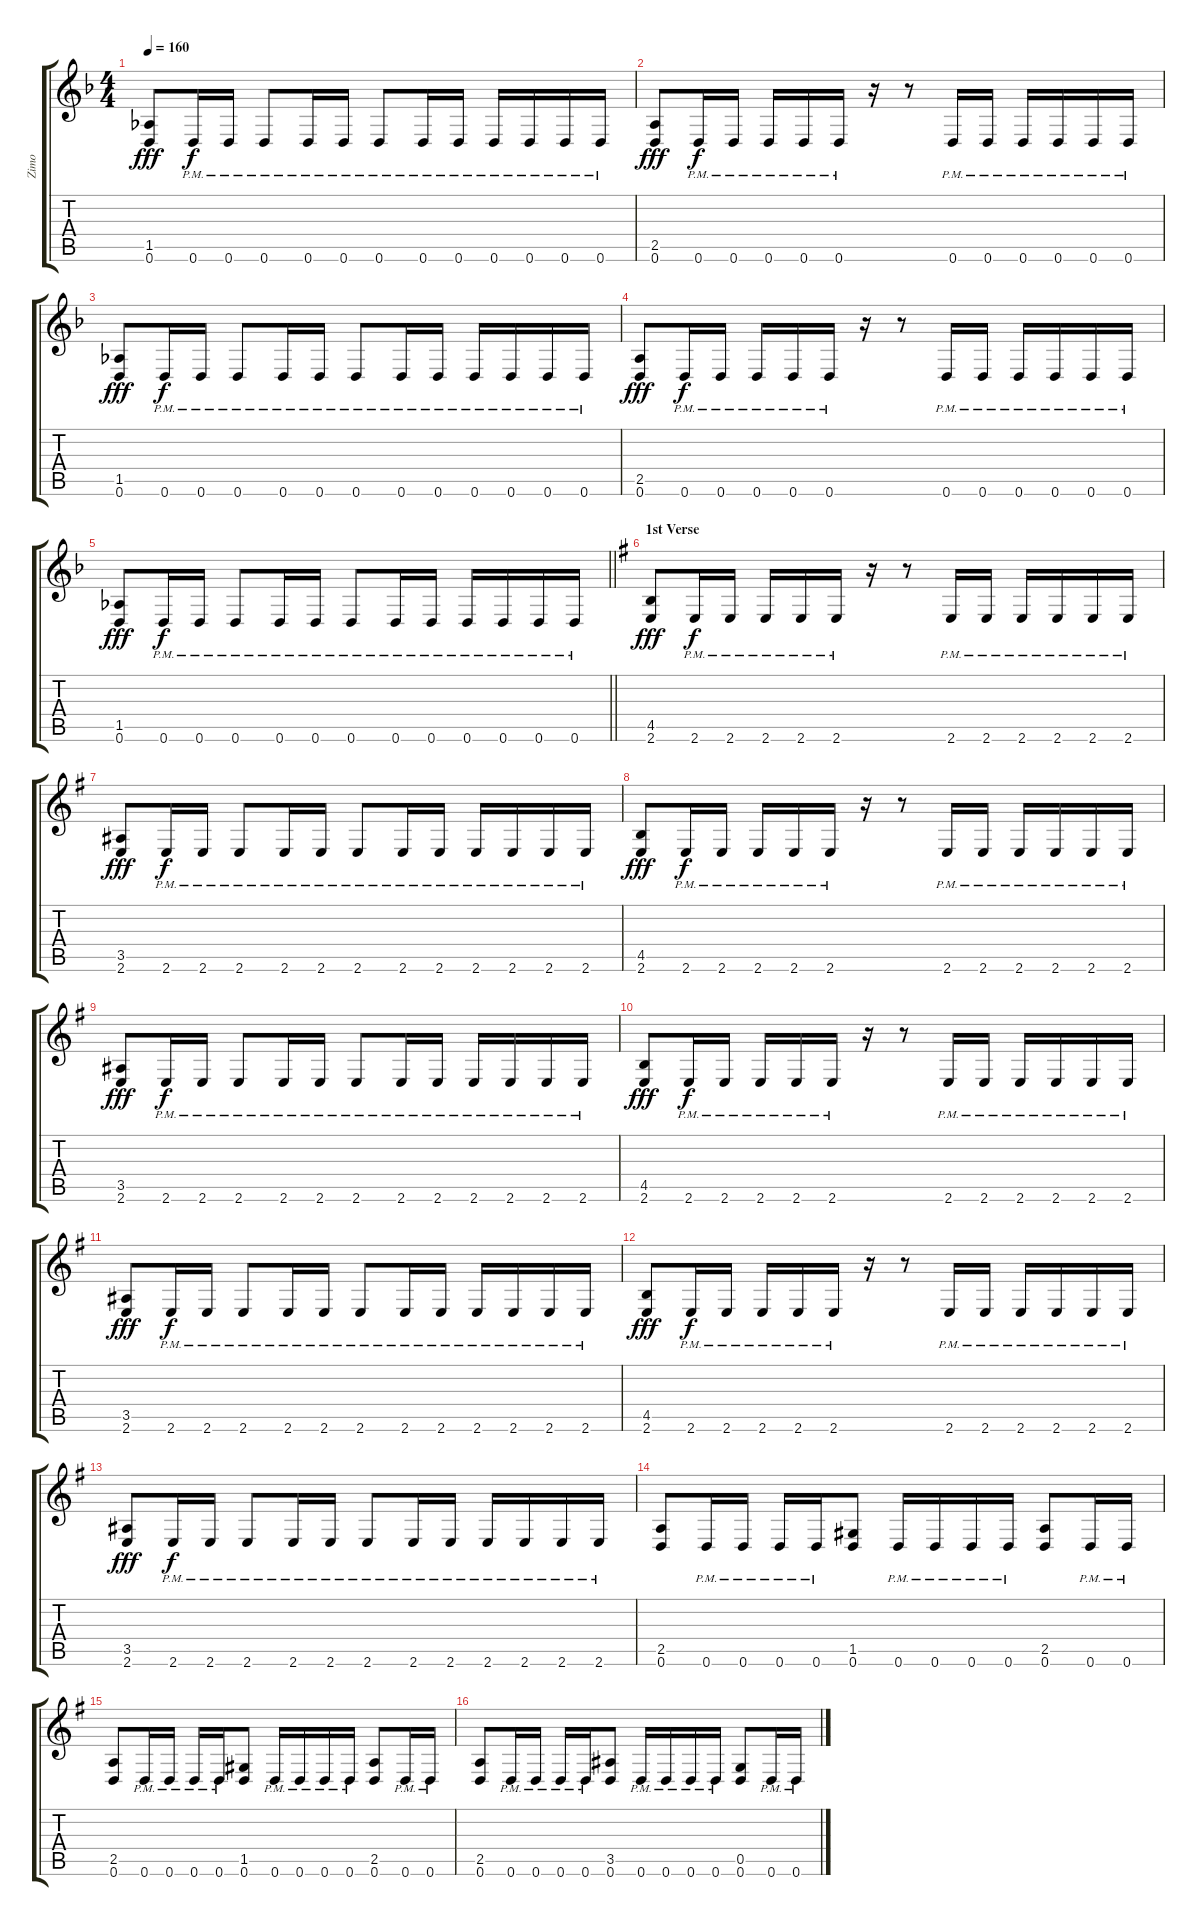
\track ("Zimo" "Zimo") {instrument distortionguitar}
\staff {score tabs}
\tuning (D4 A3 F3 C3 G2 D2) {hide}
\ts (4 4)
\tempo 160
\clef g2
\ks dminor
(1.5 0.6).8{dy fff} 0.6{pm}.16{dy f} 0.6{pm}.16 0.6{pm}.8 0.6{pm}.16 0.6{pm}.16 0.6{pm}.8 0.6{pm}.16 0.6{pm}.16 0.6{pm}.16 0.6{pm}.16 0.6{pm}.16 0.6{pm}.16 |
(2.5 0.6).8{dy fff} 0.6{pm}.16{dy f} 0.6{pm}.16 0.6{pm}.16 0.6{pm}.16 0.6{pm}.16 r.16 r.8 0.6{pm}.16 0.6{pm}.16 0.6{pm}.16 0.6{pm}.16 0.6{pm}.16 0.6{pm}.16 |
(1.5 0.6).8{dy fff} 0.6{pm}.16{dy f} 0.6{pm}.16 0.6{pm}.8 0.6{pm}.16 0.6{pm}.16 0.6{pm}.8 0.6{pm}.16 0.6{pm}.16 0.6{pm}.16 0.6{pm}.16 0.6{pm}.16 0.6{pm}.16 |
(2.5 0.6).8{dy fff} 0.6{pm}.16{dy f} 0.6{pm}.16 0.6{pm}.16 0.6{pm}.16 0.6{pm}.16 r.16 r.8 0.6{pm}.16 0.6{pm}.16 0.6{pm}.16 0.6{pm}.16 0.6{pm}.16 0.6{pm}.16 |
\barLineRight lightlight
(1.5 0.6).8{dy fff} 0.6{pm}.16{dy f} 0.6{pm}.16 0.6{pm}.8 0.6{pm}.16 0.6{pm}.16 0.6{pm}.8 0.6{pm}.16 0.6{pm}.16 0.6{pm}.16 0.6{pm}.16 0.6{pm}.16 0.6{pm}.16 |
\section ("" "1st Verse")
\ks eminor
(4.5 2.6).8{dy fff} 2.6{pm}.16{dy f} 2.6{pm}.16 2.6{pm}.16 2.6{pm}.16 2.6{pm}.16 r.16 r.8 2.6{pm}.16 2.6{pm}.16 2.6{pm}.16 2.6{pm}.16 2.6{pm}.16 2.6{pm}.16 |
(3.5 2.6).8{dy fff} 2.6{pm}.16{dy f} 2.6{pm}.16 2.6{pm}.8 2.6{pm}.16 2.6{pm}.16 2.6{pm}.8 2.6{pm}.16 2.6{pm}.16 2.6{pm}.16 2.6{pm}.16 2.6{pm}.16 2.6{pm}.16 |
(4.5 2.6).8{dy fff} 2.6{pm}.16{dy f} 2.6{pm}.16 2.6{pm}.16 2.6{pm}.16 2.6{pm}.16 r.16 r.8 2.6{pm}.16 2.6{pm}.16 2.6{pm}.16 2.6{pm}.16 2.6{pm}.16 2.6{pm}.16 |
(3.5 2.6).8{dy fff} 2.6{pm}.16{dy f} 2.6{pm}.16 2.6{pm}.8 2.6{pm}.16 2.6{pm}.16 2.6{pm}.8 2.6{pm}.16 2.6{pm}.16 2.6{pm}.16 2.6{pm}.16 2.6{pm}.16 2.6{pm}.16 |
(4.5 2.6).8{dy fff} 2.6{pm}.16{dy f} 2.6{pm}.16 2.6{pm}.16 2.6{pm}.16 2.6{pm}.16 r.16 r.8 2.6{pm}.16 2.6{pm}.16 2.6{pm}.16 2.6{pm}.16 2.6{pm}.16 2.6{pm}.16 |
(3.5 2.6).8{dy fff} 2.6{pm}.16{dy f} 2.6{pm}.16 2.6{pm}.8 2.6{pm}.16 2.6{pm}.16 2.6{pm}.8 2.6{pm}.16 2.6{pm}.16 2.6{pm}.16 2.6{pm}.16 2.6{pm}.16 2.6{pm}.16 |
(4.5 2.6).8{dy fff} 2.6{pm}.16{dy f} 2.6{pm}.16 2.6{pm}.16 2.6{pm}.16 2.6{pm}.16 r.16 r.8 2.6{pm}.16 2.6{pm}.16 2.6{pm}.16 2.6{pm}.16 2.6{pm}.16 2.6{pm}.16 |
(3.5 2.6).8{dy fff} 2.6{pm}.16{dy f} 2.6{pm}.16 2.6{pm}.8 2.6{pm}.16 2.6{pm}.16 2.6{pm}.8 2.6{pm}.16 2.6{pm}.16 2.6{pm}.16 2.6{pm}.16 2.6{pm}.16 2.6{pm}.16 |
(2.5 0.6).8 0.6{pm}.16 0.6{pm}.16 0.6{pm}.16 0.6{pm}.16 (1.5 0.6).8 0.6{pm}.16 0.6{pm}.16 0.6{pm}.16 0.6{pm}.16 (2.5 0.6).8 0.6{pm}.16 0.6{pm}.16 |
(2.5 0.6).8 0.6{pm}.16 0.6{pm}.16 0.6{pm}.16 0.6{pm}.16 (1.5 0.6).8 0.6{pm}.16 0.6{pm}.16 0.6{pm}.16 0.6{pm}.16 (2.5 0.6).8 0.6{pm}.16 0.6{pm}.16 |
(2.5 0.6).8 0.6{pm}.16 0.6{pm}.16 0.6{pm}.16 0.6{pm}.16 (3.5 0.6).8 0.6{pm}.16 0.6{pm}.16 0.6{pm}.16 0.6{pm}.16 (0.5 0.6).8 0.6{pm}.16 0.6{pm}.16
